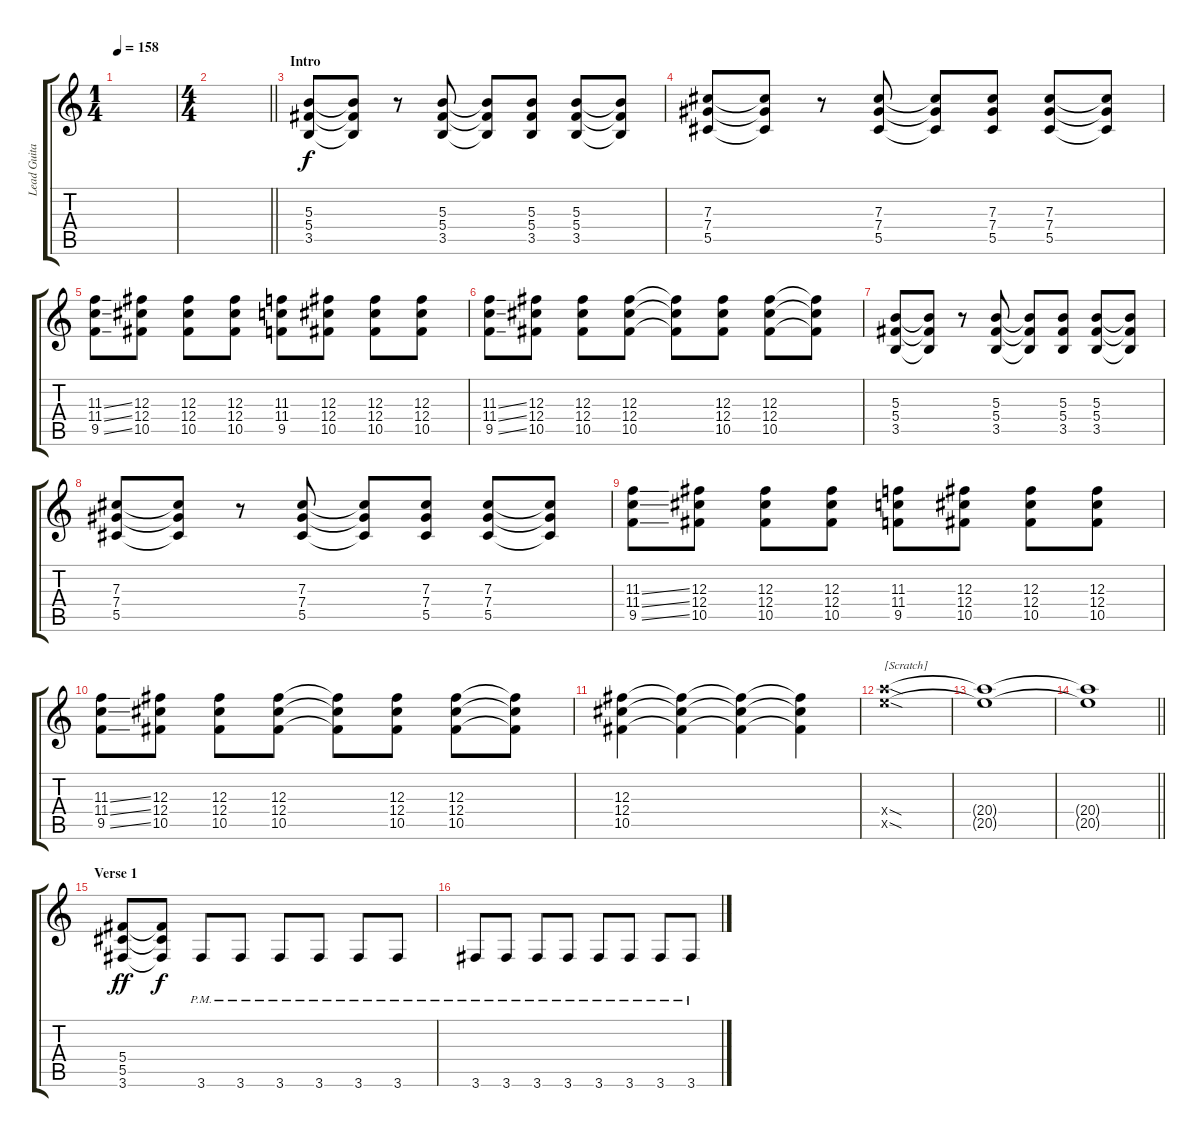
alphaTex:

\track ("Lead Guitar" "Lead Guita") {instrument overdrivenguitar}
\staff {score tabs}
\tuning (Eb4 Bb3 Gb3 Db3 Ab2 Eb2) {hide}
\ts (1 4)
\tempo 158
\clef g2
\ks c
|
\ts (4 4)
\barLineRight lightlight
|
\section ("" "Intro")
(5.3 5.4 3.5).8 (5.3{t} 5.4{t} 3.5{t}).8 r.8 (5.3 5.4 3.5).8 (5.3{t} 5.4{t} 3.5{t}).8 (5.3 5.4 3.5).8 (5.3 5.4 3.5).8 (5.3{t} 5.4{t} 3.5{t}).8 |
(7.3 7.4 5.5).8 (7.3{t} 7.4{t} 5.5{t}).8 r.8 (7.3 7.4 5.5).8 (7.3{t} 7.4{t} 5.5{t}).8 (7.3 7.4 5.5).8 (7.3 7.4 5.5).8 (7.3{t} 7.4{t} 5.5{t}).8 |
(11.3{ss} 11.4{ss} 9.5{ss}).8 (12.3 12.4 10.5).8 (12.3 12.4 10.5).8 (12.3 12.4 10.5).8 (11.3 11.4 9.5).8 (12.3 12.4 10.5).8 (12.3 12.4 10.5).8 (12.3 12.4 10.5).8 |
(11.3{ss} 11.4{ss} 9.5{ss}).8 (12.3 12.4 10.5).8 (12.3 12.4 10.5).8 (12.3 12.4 10.5).8 (12.3{t} 12.4{t} 10.5{t}).8 (12.3 12.4 10.5).8 (12.3 12.4 10.5).8 (12.3{t} 12.4{t} 10.5{t}).8 |
(5.3 5.4 3.5).8 (5.3{t} 5.4{t} 3.5{t}).8 r.8 (5.3 5.4 3.5).8 (5.3{t} 5.4{t} 3.5{t}).8 (5.3 5.4 3.5).8 (5.3 5.4 3.5).8 (5.3{t} 5.4{t} 3.5{t}).8 |
(7.3 7.4 5.5).8 (7.3{t} 7.4{t} 5.5{t}).8 r.8 (7.3 7.4 5.5).8 (7.3{t} 7.4{t} 5.5{t}).8 (7.3 7.4 5.5).8 (7.3 7.4 5.5).8 (7.3{t} 7.4{t} 5.5{t}).8 |
(11.3{ss} 11.4{ss} 9.5{ss}).8 (12.3 12.4 10.5).8 (12.3 12.4 10.5).8 (12.3 12.4 10.5).8 (11.3 11.4 9.5).8 (12.3 12.4 10.5).8 (12.3 12.4 10.5).8 (12.3 12.4 10.5).8 |
(11.3{ss} 11.4{ss} 9.5{ss}).8 (12.3 12.4 10.5).8 (12.3 12.4 10.5).8 (12.3 12.4 10.5).8 (12.3{t} 12.4{t} 10.5{t}).8 (12.3 12.4 10.5).8 (12.3 12.4 10.5).8 (12.3{t} 12.4{t} 10.5{t}).8 |
(12.3 12.4 10.5).4 (12.3{t} 12.4{t} 10.5{t}).4 (12.3{t} 12.4{t} 10.5{t}).4 (12.3{t} 12.4{t} 10.5{t}).4 |
(20.4{sod x} 20.5{sod x}).1{txt "[Scratch]"} |
(20.4{t} 20.5{t}).1 |
\barLineRight lightlight
(20.4{t} 20.5{t}).1 |
\section ("" "Verse 1")
(5.4 5.5 3.6).8{dy ff} (5.4{t} 5.5{t} 3.6{t}).8{dy f} 3.6{pm}.8 3.6{pm}.8 3.6{pm}.8 3.6{pm}.8 3.6{pm}.8 3.6{pm}.8 |
3.6{pm}.8 3.6{pm}.8 3.6{pm}.8 3.6{pm}.8 3.6{pm}.8 3.6{pm}.8 3.6{pm}.8 3.6{pm}.8
